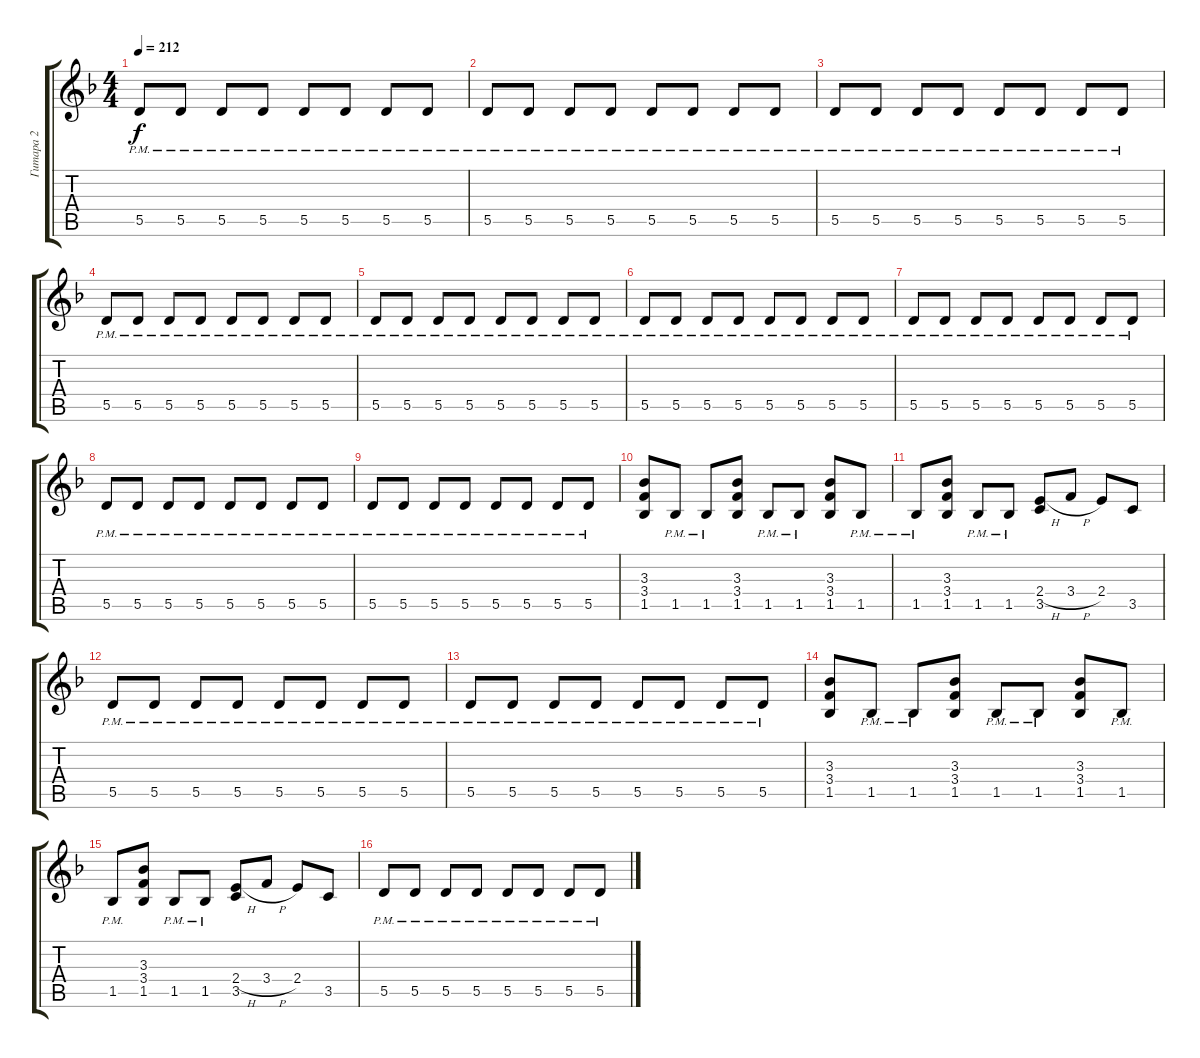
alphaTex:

\track ("Гитара 2" "Гитара 2") {instrument distortionguitar}
\staff {score tabs}
\tuning (E4 B3 G3 D3 A2 E2) {hide}
\ts (4 4)
\tempo 212
\clef g2
\ks dminor
5.5{pm}.8{dy f} 5.5{pm}.8 5.5{pm}.8 5.5{pm}.8 5.5{pm}.8 5.5{pm}.8 5.5{pm}.8 5.5{pm}.8 |
5.5{pm}.8 5.5{pm}.8 5.5{pm}.8 5.5{pm}.8 5.5{pm}.8 5.5{pm}.8 5.5{pm}.8 5.5{pm}.8 |
5.5{pm}.8 5.5{pm}.8 5.5{pm}.8 5.5{pm}.8 5.5{pm}.8 5.5{pm}.8 5.5{pm}.8 5.5{pm}.8 |
5.5{pm}.8 5.5{pm}.8 5.5{pm}.8 5.5{pm}.8 5.5{pm}.8 5.5{pm}.8 5.5{pm}.8 5.5{pm}.8 |
5.5{pm}.8 5.5{pm}.8 5.5{pm}.8 5.5{pm}.8 5.5{pm}.8 5.5{pm}.8 5.5{pm}.8 5.5{pm}.8 |
5.5{pm}.8 5.5{pm}.8 5.5{pm}.8 5.5{pm}.8 5.5{pm}.8 5.5{pm}.8 5.5{pm}.8 5.5{pm}.8 |
5.5{pm}.8 5.5{pm}.8 5.5{pm}.8 5.5{pm}.8 5.5{pm}.8 5.5{pm}.8 5.5{pm}.8 5.5{pm}.8 |
5.5{pm}.8 5.5{pm}.8 5.5{pm}.8 5.5{pm}.8 5.5{pm}.8 5.5{pm}.8 5.5{pm}.8 5.5{pm}.8 |
5.5{pm}.8 5.5{pm}.8 5.5{pm}.8 5.5{pm}.8 5.5{pm}.8 5.5{pm}.8 5.5{pm}.8 5.5{pm}.8 |
(3.3 3.4 1.5).8 1.5{pm}.8 1.5{pm}.8 (3.3 3.4 1.5).8 1.5{pm}.8 1.5{pm}.8 (3.3 3.4 1.5).8 1.5{pm}.8 |
1.5{pm}.8 (3.3 3.4 1.5).8 1.5{pm}.8 1.5{pm}.8 (2.4{h} 3.5).8 3.4{h}.8 2.4.8 3.5.8 |
5.5{pm}.8 5.5{pm}.8 5.5{pm}.8 5.5{pm}.8 5.5{pm}.8 5.5{pm}.8 5.5{pm}.8 5.5{pm}.8 |
5.5{pm}.8 5.5{pm}.8 5.5{pm}.8 5.5{pm}.8 5.5{pm}.8 5.5{pm}.8 5.5{pm}.8 5.5{pm}.8 |
(3.3 3.4 1.5).8 1.5{pm}.8 1.5{pm}.8 (3.3 3.4 1.5).8 1.5{pm}.8 1.5{pm}.8 (3.3 3.4 1.5).8 1.5{pm}.8 |
1.5{pm}.8 (3.3 3.4 1.5).8 1.5{pm}.8 1.5{pm}.8 (2.4{h} 3.5).8 3.4{h}.8 2.4.8 3.5.8 |
5.5{pm}.8 5.5{pm}.8 5.5{pm}.8 5.5{pm}.8 5.5{pm}.8 5.5{pm}.8 5.5{pm}.8 5.5{pm}.8
